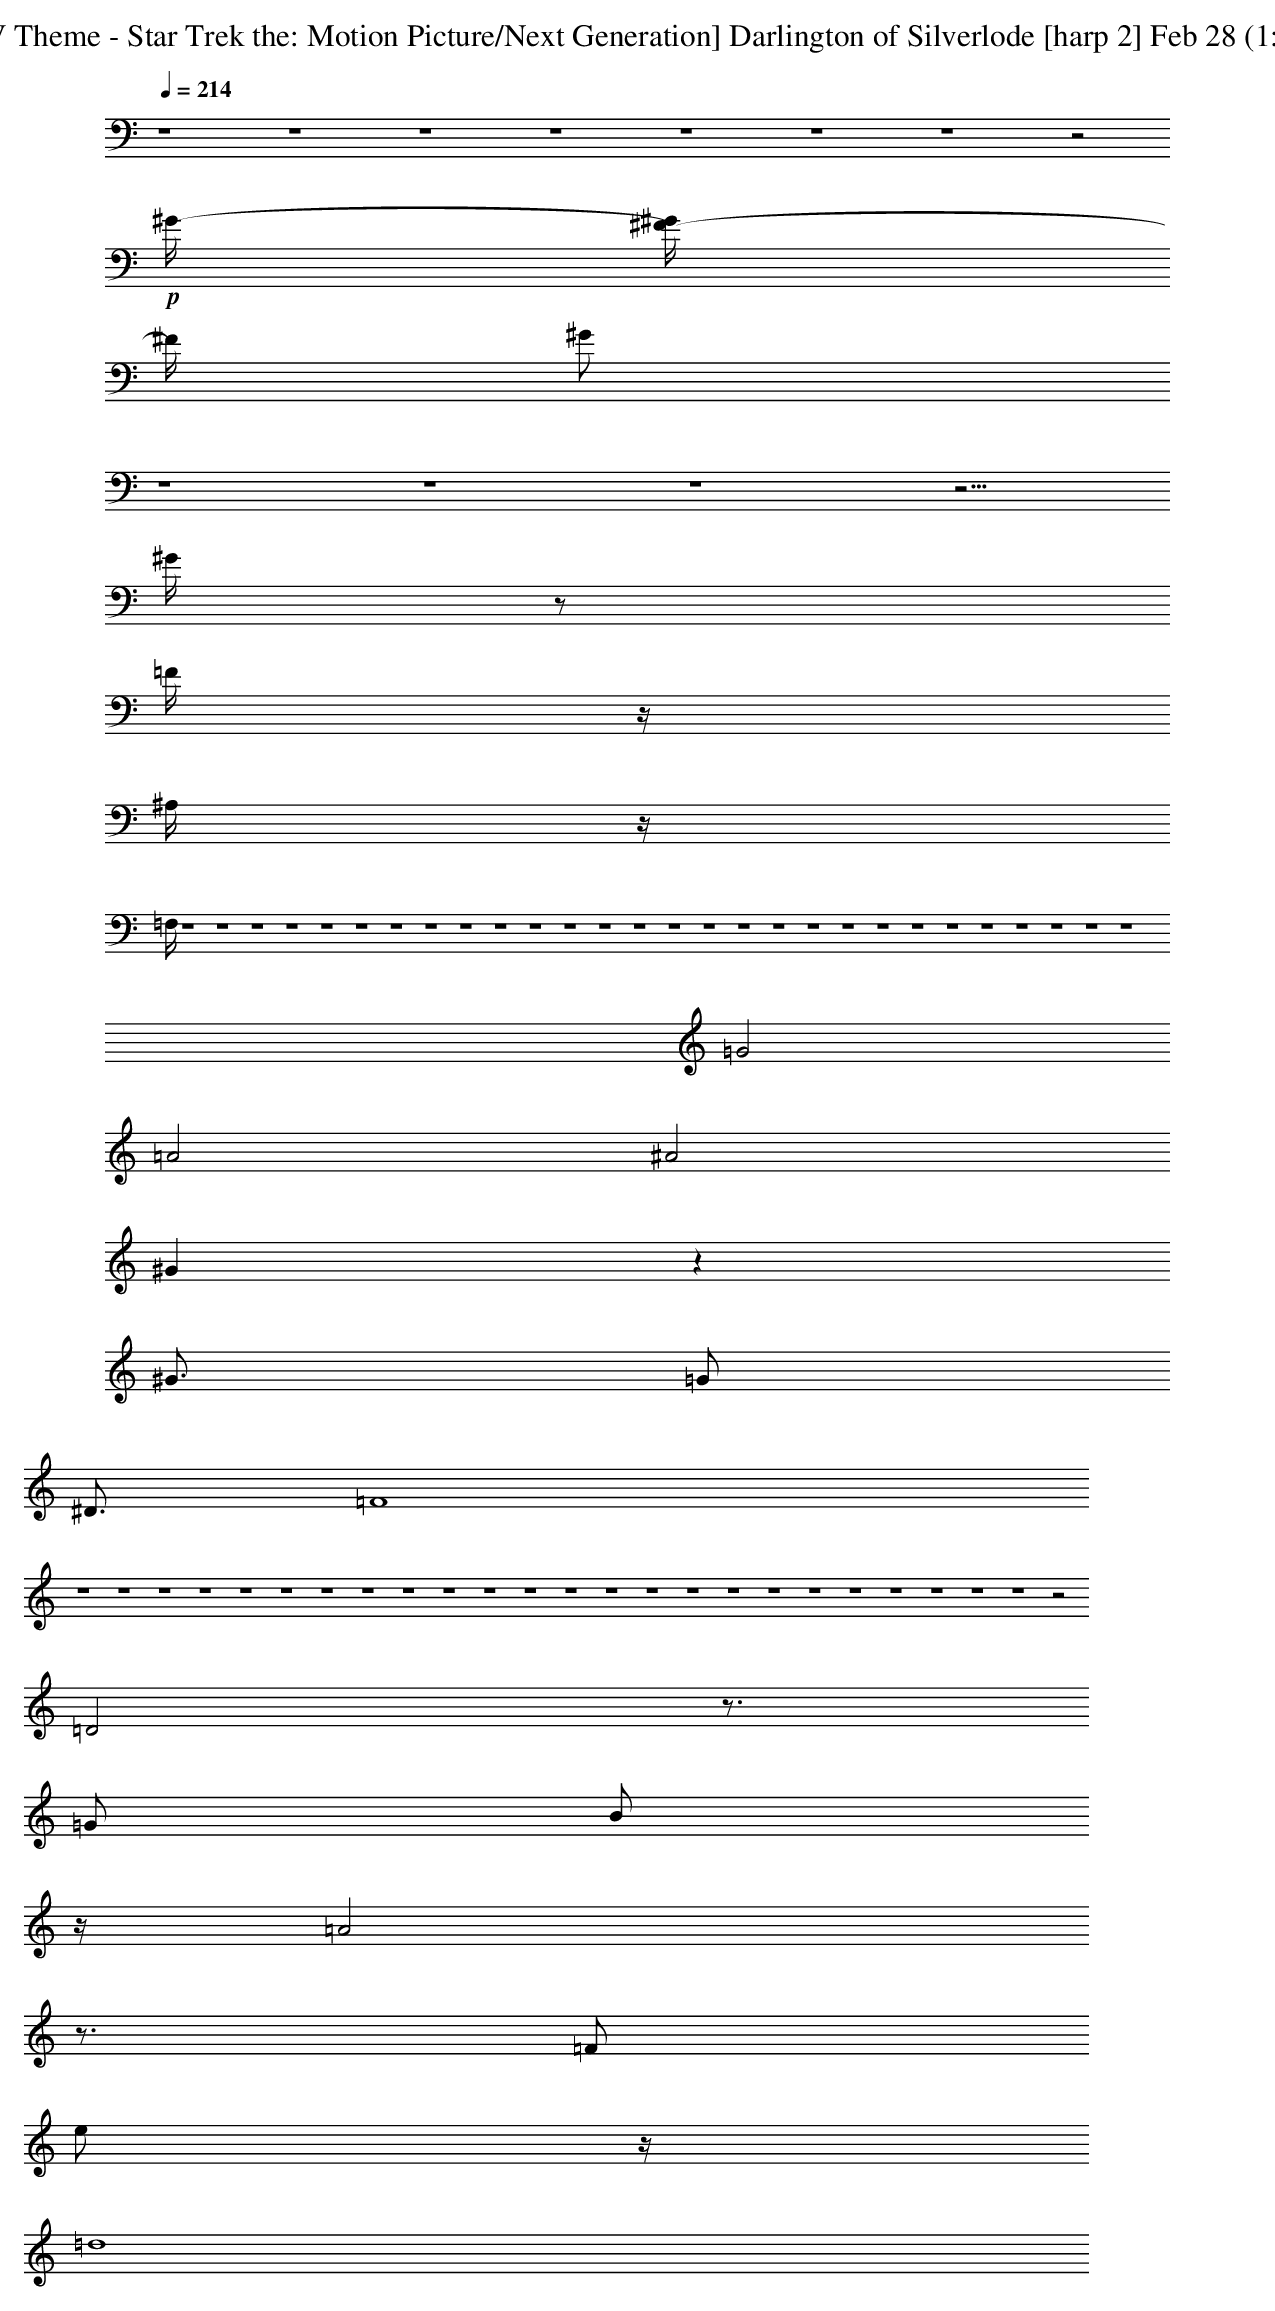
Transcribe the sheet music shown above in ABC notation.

X:1
T: [TV Theme - Star Trek the: Motion Picture/Next Generation] Darlington of Silverlode [harp 2] Feb 28 (1:27)
L: 1/4
K: C
Q: 1/4=214
z4 z4 z4 z4 z4 z4 z4 z2
+p+ ^G/4-
[^F/4-^G/4]
^F/4
^G/2
z4 z4 z4 z11/4
^G/4
z/2
=F/4
z/4
^A,/4
z/4
=F,/4
z4 z4 z4 z4 z4 z4 z4 z4 z4 z4 z4 z4 z4 z4 z4 z4 z4 z4 z4 z4 z4 z4 z4 z4 z4 z4 z4 z4
=G2
=A2
^A2
^G
z
^G3/4
=G/2
^D3/4
=F4
z4 z4 z4 z4 z4 z4 z4 z4 z4 z4 z4 z4 z4 z4 z4 z4 z4 z4 z4 z4 z4 z4 z4 z4 z2
=D2
z3/4
=G/2
B/2
z/4
=A2
z3/4
=F/2
e/2
z/4
=d4
